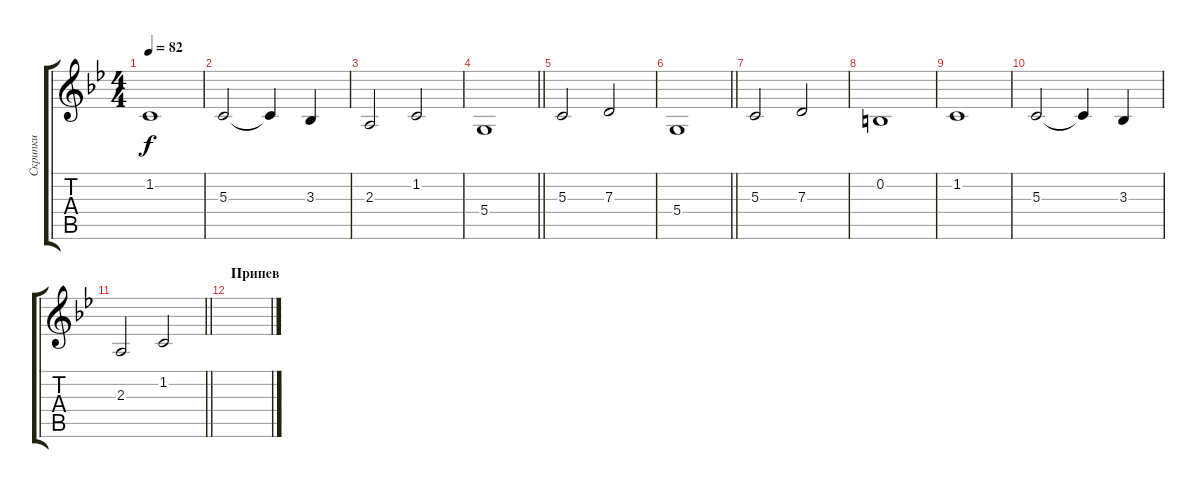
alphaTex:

\track ("Скрипки" "Скрипки") {instrument stringensemble1}
\staff {score tabs}
\tuning (E4 B3 G3 D3 A2 E2) {hide}
\ts (4 4)
\tempo 82
\clef g2
\ks gminor
1.2.1{dy f} |
5.3.2 5.3{t}.4 3.3.4 |
2.3.2 1.2.2 |
\barLineRight lightlight
5.4.1 |
5.3.2 7.3.2 |
\barLineRight lightlight
5.4.1 |
5.3.2 7.3.2 |
0.2.1 |
1.2.1 |
5.3.2 5.3{t}.4 3.3.4 |
\barLineRight lightlight
2.3.2 1.2.2 |
\section ("" "Припев")
